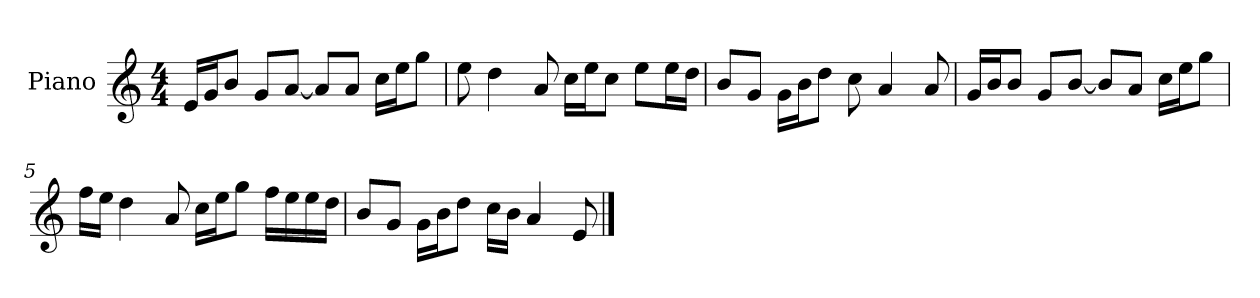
**kern
*part1
*staff1
*I"Piano
*I'P-no
*clefG2
*k[]
*M4/4
*MM90
=1
16e/LL
16g/J
8b/J
8g/L
[8a/J
8a/L]
8a/J
16cc\LL
16ee\J
8gg\J
=2
8ee\
4dd\
8a/
16cc\LL
16ee\J
8cc\J
8ee\L
16ee\L
16dd\JJ
=3
8b/L
8g/J
16g\LL
16b\J
8dd\J
8cc\
4a/
8a/
=4
16g/LL
16b/J
8b/J
8g/L
[8b/J
8b/L]
8a/J
16cc\LL
16ee\J
8gg\J
!!LO:LB:g=z
=5
16ff\LL
16ee\JJ
4dd\
8a/
16cc\LL
16ee\J
8gg\J
16ff\LL
16ee\
16ee\
16dd\JJ
=6
8b/L
8g/J
16g\LL
16b\J
8dd\J
16cc\LL
16b\JJ
4a/
8e/
==
*-
